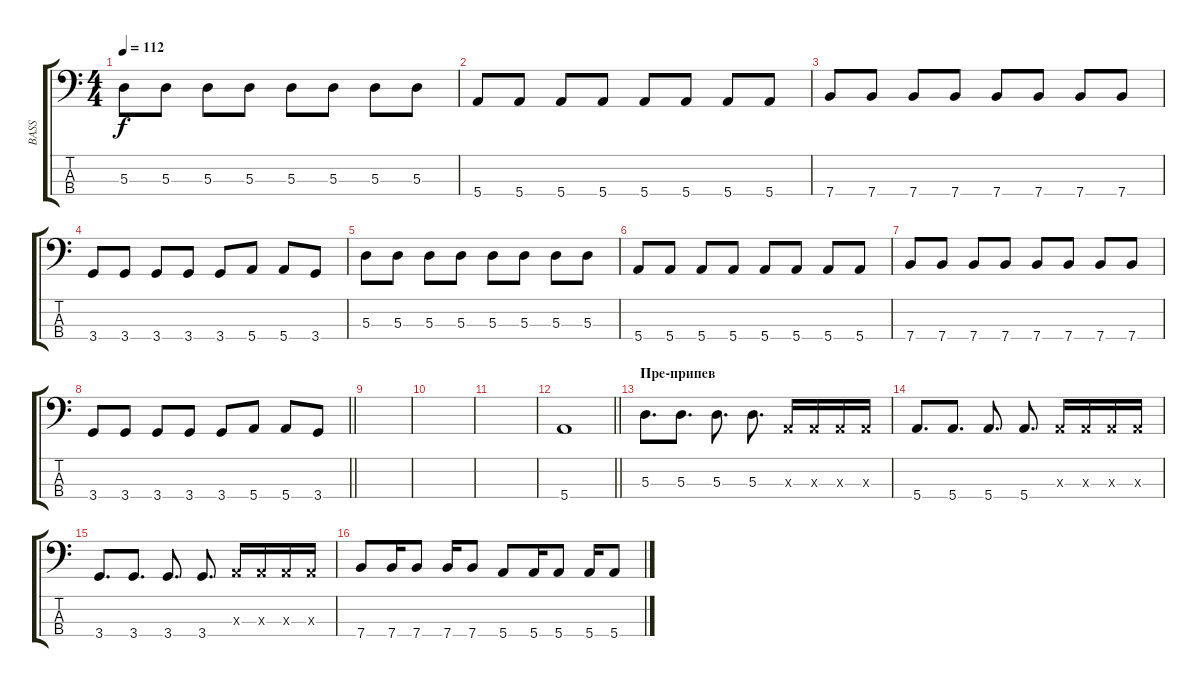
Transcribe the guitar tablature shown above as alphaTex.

\track ("BASS" "BASS") {instrument electricbasspick}
\staff {score tabs}
\tuning (G2 D2 A1 E1) {hide}
\ts (4 4)
\tempo 112
\clef f4
\ks c
5.3.8{dy f} 5.3.8 5.3.8 5.3.8 5.3.8 5.3.8 5.3.8 5.3.8 |
5.4.8 5.4.8 5.4.8 5.4.8 5.4.8 5.4.8 5.4.8 5.4.8 |
7.4.8 7.4.8 7.4.8 7.4.8 7.4.8 7.4.8 7.4.8 7.4.8 |
3.4.8 3.4.8 3.4.8 3.4.8 3.4.8 5.4.8 5.4.8 3.4.8 |
5.3.8 5.3.8 5.3.8 5.3.8 5.3.8 5.3.8 5.3.8 5.3.8 |
5.4.8 5.4.8 5.4.8 5.4.8 5.4.8 5.4.8 5.4.8 5.4.8 |
7.4.8 7.4.8 7.4.8 7.4.8 7.4.8 7.4.8 7.4.8 7.4.8 |
\barLineRight lightlight
3.4.8 3.4.8 3.4.8 3.4.8 3.4.8 5.4.8 5.4.8 3.4.8 |
|
|
|
\barLineRight lightlight
5.4.1 |
\section ("" "Пре-припев")
5.3.8{d} 5.3.8{d} 5.3.8{d} 5.3.8{d} 0.3{x}.16 0.3{x}.16 0.3{x}.16 0.3{x}.16 |
5.4.8{d} 5.4.8{d} 5.4.8{d} 5.4.8{d} 0.3{x}.16 0.3{x}.16 0.3{x}.16 0.3{x}.16 |
3.4.8{d} 3.4.8{d} 3.4.8{d} 3.4.8{d} 0.3{x}.16 0.3{x}.16 0.3{x}.16 0.3{x}.16 |
7.4.8 7.4.16 7.4.8 7.4.16 7.4.8 5.4.8 5.4.16 5.4.8 5.4.16 5.4.8
